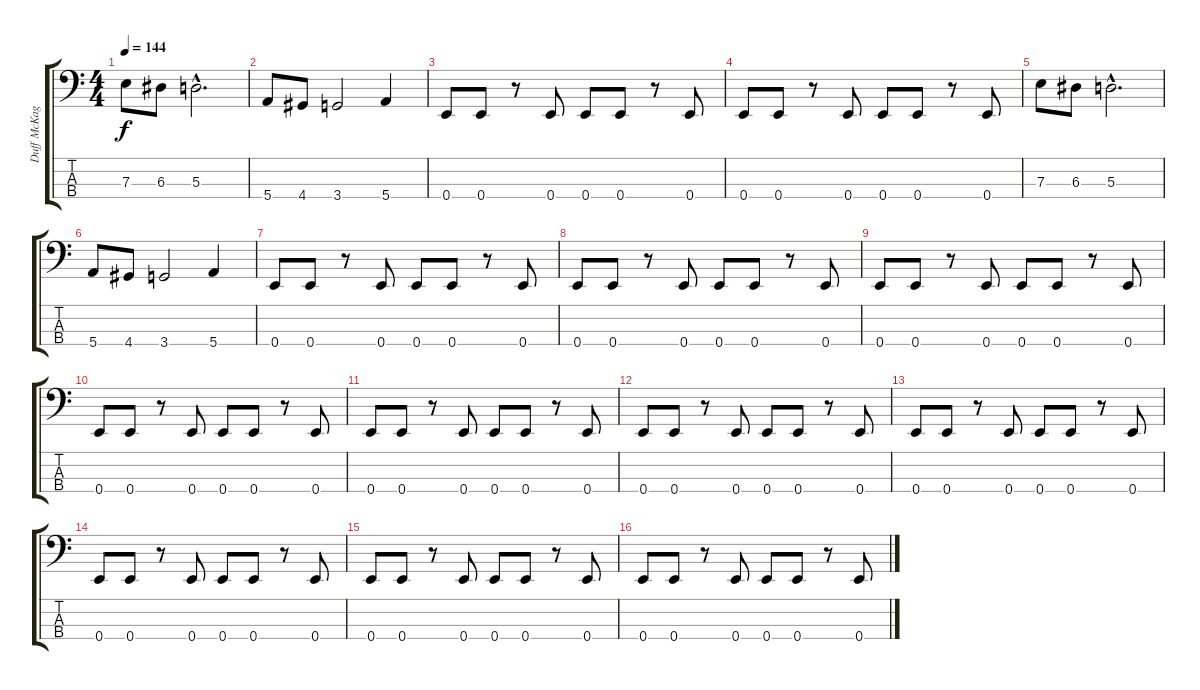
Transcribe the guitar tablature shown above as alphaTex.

\track ("Duff McKagan" "Duff McKag") {instrument electricbassfinger}
\staff {score tabs}
\tuning (G2 D2 A1 E1) {hide}
\ts (4 4)
\tempo 144
\clef f4
\ks c
7.3.8{dy f} 6.3.8 5.3{hac}.2{d} |
5.4.8 4.4.8 3.4.2 5.4.4 |
0.4.8 0.4.8 r.8 0.4.8 0.4.8 0.4.8 r.8 0.4.8 |
0.4.8 0.4.8 r.8 0.4.8 0.4.8 0.4.8 r.8 0.4.8 |
7.3.8 6.3.8 5.3{hac}.2{d} |
5.4.8 4.4.8 3.4.2 5.4.4 |
0.4.8 0.4.8 r.8 0.4.8 0.4.8 0.4.8 r.8 0.4.8 |
0.4.8 0.4.8 r.8 0.4.8 0.4.8 0.4.8 r.8 0.4.8 |
0.4.8 0.4.8 r.8 0.4.8 0.4.8 0.4.8 r.8 0.4.8 |
0.4.8 0.4.8 r.8 0.4.8 0.4.8 0.4.8 r.8 0.4.8 |
0.4.8 0.4.8 r.8 0.4.8 0.4.8 0.4.8 r.8 0.4.8 |
0.4.8 0.4.8 r.8 0.4.8 0.4.8 0.4.8 r.8 0.4.8 |
0.4.8 0.4.8 r.8 0.4.8 0.4.8 0.4.8 r.8 0.4.8 |
0.4.8 0.4.8 r.8 0.4.8 0.4.8 0.4.8 r.8 0.4.8 |
0.4.8 0.4.8 r.8 0.4.8 0.4.8 0.4.8 r.8 0.4.8 |
0.4.8 0.4.8 r.8 0.4.8 0.4.8 0.4.8 r.8 0.4.8
